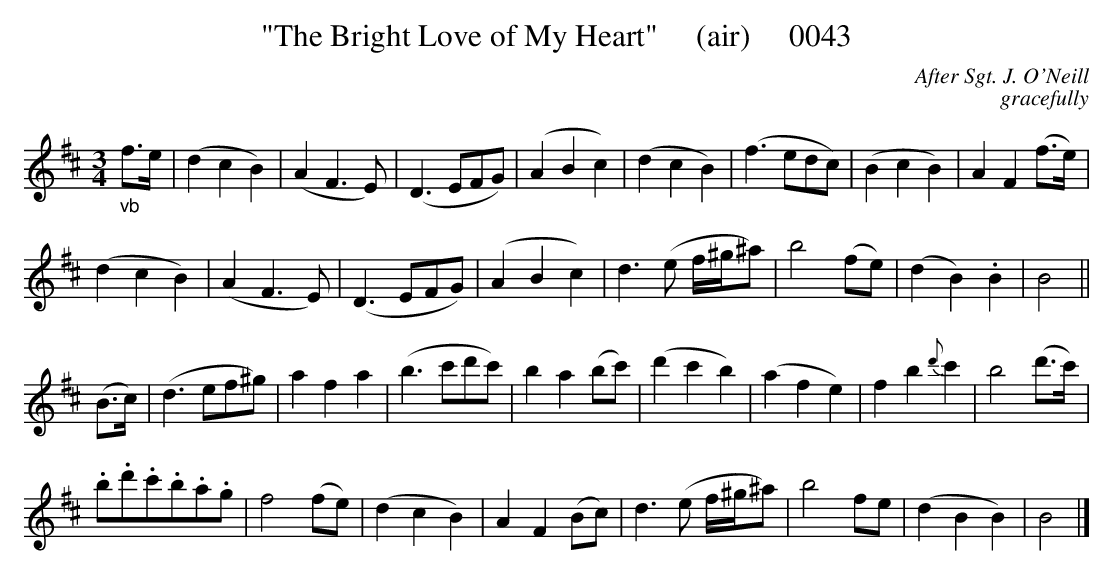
X:1
T: "The Bright Love of My Heart"     (air)     0043
C:After Sgt. J. O'Neill
C:gracefully
M:3/4
L:1/8
K:D
"_vb"f3/2e/2|(d2c2B2)|(A2F3E)|(D3EFG)|(A2B2c2)|(d2c2B2)|(f3edc)|(B2c2B2)|A2F2(f3/2e/2)|
(d2c2B2)|(A2F3E)|(D3EFG)|(A2B2c2)|d3(e f/2^g/2^a)|b4(fe)|(d2B2).B2|B4||
(B3/2c/2)|(d3ef^g)|a2f2a2|(b3c'd'c')|b2a2(bc')|(d'2c'2b2)|(a2f2e2)|f2b2 {d'}c'2|b4(d'3/2c'/2)|
.b.d'.c'.b.a.g|f4(fe)|(d2c2B2)|A2F2(Bc)|d3(e f/2^g/2^a)|b4fe|(d2B2B2)|B4|]
